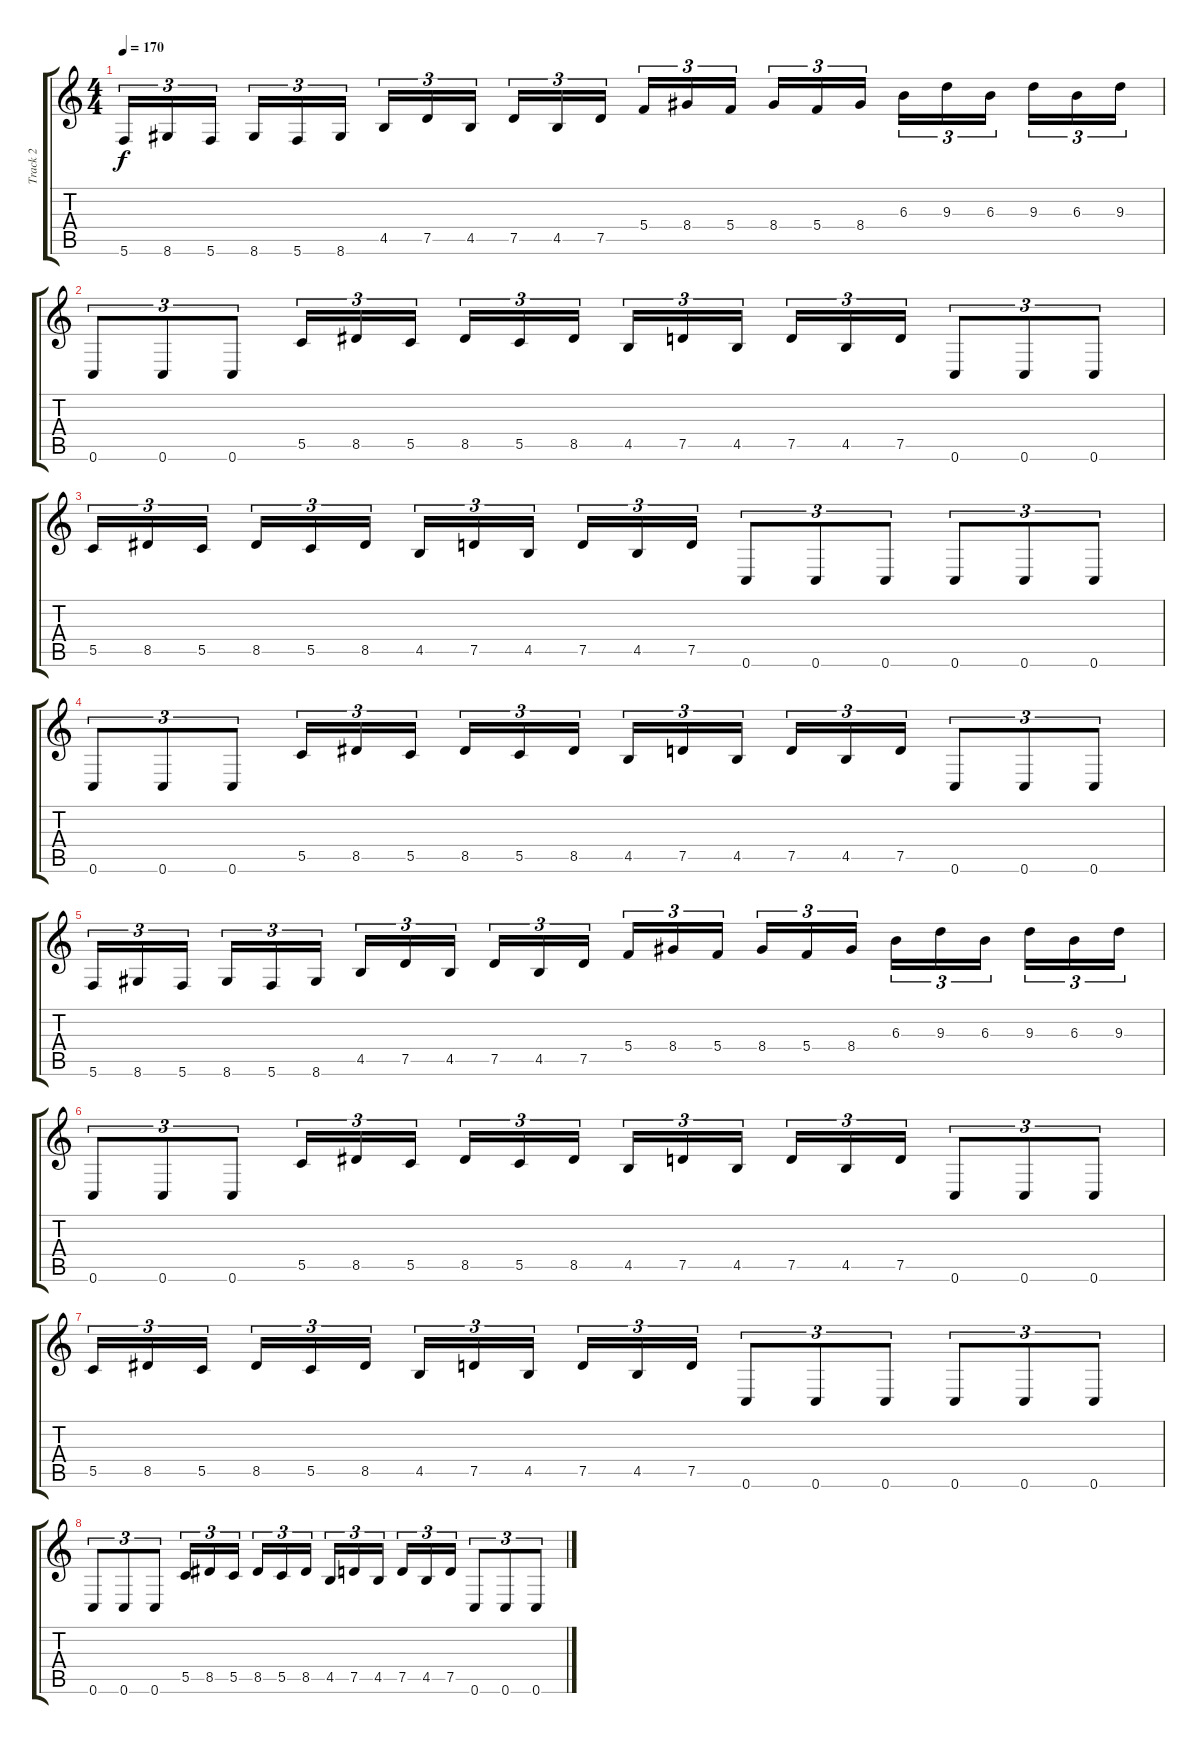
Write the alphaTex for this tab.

\track ("Track 2" "Track 2") {instrument distortionguitar}
\staff {score tabs}
\tuning (D4 A3 F3 C3 G2 C2) {hide}
\ts (4 4)
\tempo 170
\clef g2
\ks c
5.6.16{tu (3 2) dy f} 8.6.16{tu (3 2)} 5.6.16{tu (3 2)} 8.6.16{tu (3 2)} 5.6.16{tu (3 2)} 8.6.16{tu (3 2)} 4.5.16{tu (3 2)} 7.5.16{tu (3 2)} 4.5.16{tu (3 2)} 7.5.16{tu (3 2)} 4.5.16{tu (3 2)} 7.5.16{tu (3 2)} 5.4.16{tu (3 2)} 8.4.16{tu (3 2)} 5.4.16{tu (3 2)} 8.4.16{tu (3 2)} 5.4.16{tu (3 2)} 8.4.16{tu (3 2)} 6.3.16{tu (3 2)} 9.3.16{tu (3 2)} 6.3.16{tu (3 2)} 9.3.16{tu (3 2)} 6.3.16{tu (3 2)} 9.3.16{tu (3 2)} |
0.6.8{tu (3 2)} 0.6.8{tu (3 2)} 0.6.8{tu (3 2)} 5.5.16{tu (3 2)} 8.5.16{tu (3 2)} 5.5.16{tu (3 2)} 8.5.16{tu (3 2)} 5.5.16{tu (3 2)} 8.5.16{tu (3 2)} 4.5.16{tu (3 2)} 7.5.16{tu (3 2)} 4.5.16{tu (3 2)} 7.5.16{tu (3 2)} 4.5.16{tu (3 2)} 7.5.16{tu (3 2)} 0.6.8{tu (3 2)} 0.6.8{tu (3 2)} 0.6.8{tu (3 2)} |
5.5.16{tu (3 2)} 8.5.16{tu (3 2)} 5.5.16{tu (3 2)} 8.5.16{tu (3 2)} 5.5.16{tu (3 2)} 8.5.16{tu (3 2)} 4.5.16{tu (3 2)} 7.5.16{tu (3 2)} 4.5.16{tu (3 2)} 7.5.16{tu (3 2)} 4.5.16{tu (3 2)} 7.5.16{tu (3 2)} 0.6.8{tu (3 2)} 0.6.8{tu (3 2)} 0.6.8{tu (3 2)} 0.6.8{tu (3 2)} 0.6.8{tu (3 2)} 0.6.8{tu (3 2)} |
0.6.8{tu (3 2)} 0.6.8{tu (3 2)} 0.6.8{tu (3 2)} 5.5.16{tu (3 2)} 8.5.16{tu (3 2)} 5.5.16{tu (3 2)} 8.5.16{tu (3 2)} 5.5.16{tu (3 2)} 8.5.16{tu (3 2)} 4.5.16{tu (3 2)} 7.5.16{tu (3 2)} 4.5.16{tu (3 2)} 7.5.16{tu (3 2)} 4.5.16{tu (3 2)} 7.5.16{tu (3 2)} 0.6.8{tu (3 2)} 0.6.8{tu (3 2)} 0.6.8{tu (3 2)} |
5.6.16{tu (3 2)} 8.6.16{tu (3 2)} 5.6.16{tu (3 2)} 8.6.16{tu (3 2)} 5.6.16{tu (3 2)} 8.6.16{tu (3 2)} 4.5.16{tu (3 2)} 7.5.16{tu (3 2)} 4.5.16{tu (3 2)} 7.5.16{tu (3 2)} 4.5.16{tu (3 2)} 7.5.16{tu (3 2)} 5.4.16{tu (3 2)} 8.4.16{tu (3 2)} 5.4.16{tu (3 2)} 8.4.16{tu (3 2)} 5.4.16{tu (3 2)} 8.4.16{tu (3 2)} 6.3.16{tu (3 2)} 9.3.16{tu (3 2)} 6.3.16{tu (3 2)} 9.3.16{tu (3 2)} 6.3.16{tu (3 2)} 9.3.16{tu (3 2)} |
0.6.8{tu (3 2)} 0.6.8{tu (3 2)} 0.6.8{tu (3 2)} 5.5.16{tu (3 2)} 8.5.16{tu (3 2)} 5.5.16{tu (3 2)} 8.5.16{tu (3 2)} 5.5.16{tu (3 2)} 8.5.16{tu (3 2)} 4.5.16{tu (3 2)} 7.5.16{tu (3 2)} 4.5.16{tu (3 2)} 7.5.16{tu (3 2)} 4.5.16{tu (3 2)} 7.5.16{tu (3 2)} 0.6.8{tu (3 2)} 0.6.8{tu (3 2)} 0.6.8{tu (3 2)} |
5.5.16{tu (3 2)} 8.5.16{tu (3 2)} 5.5.16{tu (3 2)} 8.5.16{tu (3 2)} 5.5.16{tu (3 2)} 8.5.16{tu (3 2)} 4.5.16{tu (3 2)} 7.5.16{tu (3 2)} 4.5.16{tu (3 2)} 7.5.16{tu (3 2)} 4.5.16{tu (3 2)} 7.5.16{tu (3 2)} 0.6.8{tu (3 2)} 0.6.8{tu (3 2)} 0.6.8{tu (3 2)} 0.6.8{tu (3 2)} 0.6.8{tu (3 2)} 0.6.8{tu (3 2)} |
0.6.8{tu (3 2)} 0.6.8{tu (3 2)} 0.6.8{tu (3 2)} 5.5.16{tu (3 2)} 8.5.16{tu (3 2)} 5.5.16{tu (3 2)} 8.5.16{tu (3 2)} 5.5.16{tu (3 2)} 8.5.16{tu (3 2)} 4.5.16{tu (3 2)} 7.5.16{tu (3 2)} 4.5.16{tu (3 2)} 7.5.16{tu (3 2)} 4.5.16{tu (3 2)} 7.5.16{tu (3 2)} 0.6.8{tu (3 2)} 0.6.8{tu (3 2)} 0.6.8{tu (3 2)}
